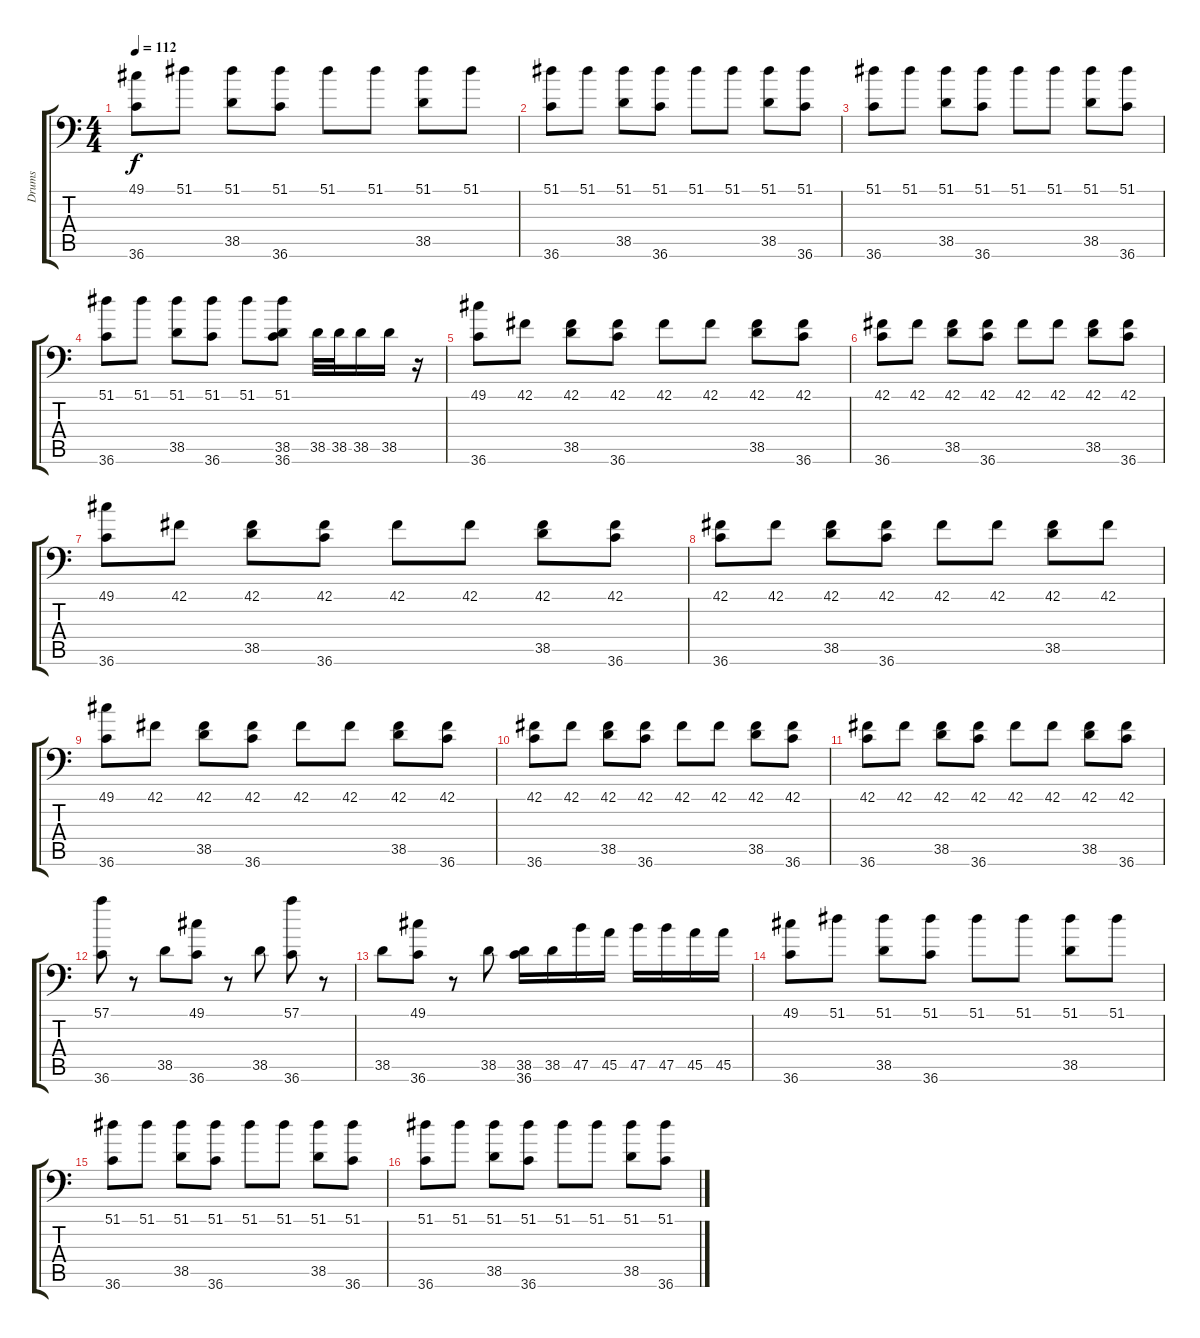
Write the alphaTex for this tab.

\track ("Drums" "Drums") {instrument acousticgrandpiano}
\staff {score tabs}
\tuning (C-1 C-1 C-1 C-1 C-1 C-1) {hide}
\ts (4 4)
\tempo 112
\clef f4
\ks c
(49.1 36.6).8{dy f} 51.1.8 (51.1 38.5).8 (51.1 36.6).8 51.1.8 51.1.8 (51.1 38.5).8 51.1.8 |
(51.1 36.6).8 51.1.8 (51.1 38.5).8 (51.1 36.6).8 51.1.8 51.1.8 (51.1 38.5).8 (51.1 36.6).8 |
(51.1 36.6).8 51.1.8 (51.1 38.5).8 (51.1 36.6).8 51.1.8 51.1.8 (51.1 38.5).8 (51.1 36.6).8 |
(51.1 36.6).8 51.1.8 (51.1 38.5).8 (51.1 36.6).8 51.1.8 (51.1 38.5 36.6).8 38.5.32 38.5.32 38.5.16 38.5.16 r.16 |
(49.1 36.6).8 42.1.8 (42.1 38.5).8 (42.1 36.6).8 42.1.8 42.1.8 (42.1 38.5).8 (42.1 36.6).8 |
(42.1 36.6).8 42.1.8 (42.1 38.5).8 (42.1 36.6).8 42.1.8 42.1.8 (42.1 38.5).8 (42.1 36.6).8 |
(49.1 36.6).8 42.1.8 (42.1 38.5).8 (42.1 36.6).8 42.1.8 42.1.8 (42.1 38.5).8 (42.1 36.6).8 |
(42.1 36.6).8 42.1.8 (42.1 38.5).8 (42.1 36.6).8 42.1.8 42.1.8 (42.1 38.5).8 42.1.8 |
(49.1 36.6).8 42.1.8 (42.1 38.5).8 (42.1 36.6).8 42.1.8 42.1.8 (42.1 38.5).8 (42.1 36.6).8 |
(42.1 36.6).8 42.1.8 (42.1 38.5).8 (42.1 36.6).8 42.1.8 42.1.8 (42.1 38.5).8 (42.1 36.6).8 |
(42.1 36.6).8 42.1.8 (42.1 38.5).8 (42.1 36.6).8 42.1.8 42.1.8 (42.1 38.5).8 (42.1 36.6).8 |
(57.1 36.6).8 r.8 38.5.8 (49.1 36.6).8 r.8 38.5.8 (57.1 36.6).8 r.8 |
38.5.8 (49.1 36.6).8 r.8 38.5.8 (38.5 36.6).16 38.5.16 47.5.16 45.5.16 47.5.16 47.5.16 45.5.16 45.5.16 |
(49.1 36.6).8 51.1.8 (51.1 38.5).8 (51.1 36.6).8 51.1.8 51.1.8 (51.1 38.5).8 51.1.8 |
(51.1 36.6).8 51.1.8 (51.1 38.5).8 (51.1 36.6).8 51.1.8 51.1.8 (51.1 38.5).8 (51.1 36.6).8 |
(51.1 36.6).8 51.1.8 (51.1 38.5).8 (51.1 36.6).8 51.1.8 51.1.8 (51.1 38.5).8 (51.1 36.6).8
